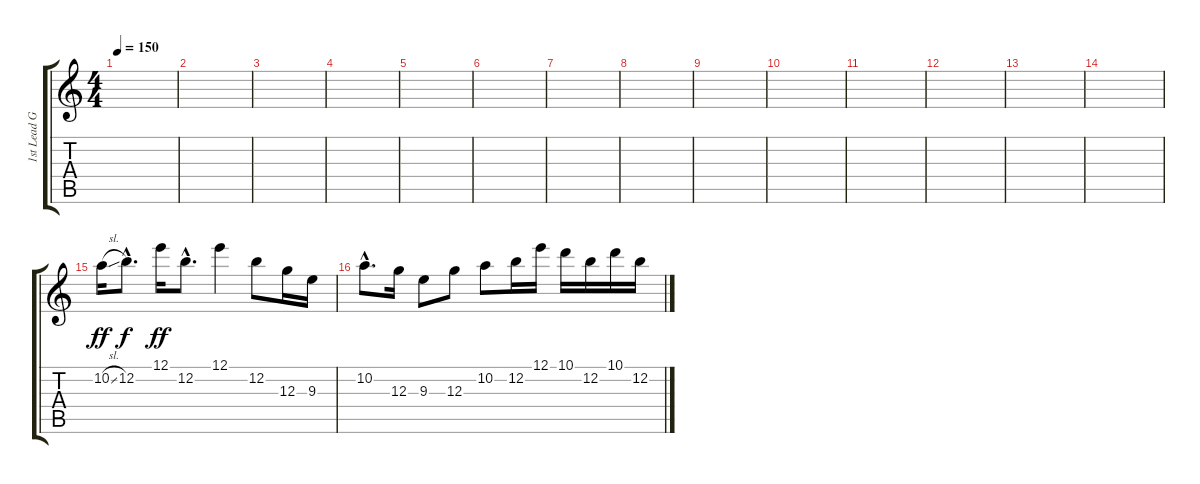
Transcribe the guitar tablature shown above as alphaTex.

\track ("1st Lead Guitar" "1st Lead G") {instrument distortionguitar}
\staff {score tabs}
\tuning (E4 B3 G3 D3 A2 E2) {hide}
\ts (4 4)
\tempo 150
\clef g2
\ks c
|
|
|
|
|
|
|
|
|
|
|
|
|
|
10.2{sl}.16{dy ff} 12.2{hac}.8{d dy f} 12.1.16{dy ff} 12.2{hac}.8{d} 12.1.4 12.2.8 12.3.16 9.3.16 |
10.2{hac}.8{d} 12.3.16 9.3.8 12.3.8 10.2.8 12.2.16 12.1.16 10.1.16 12.2.16 10.1.16 12.2.16
